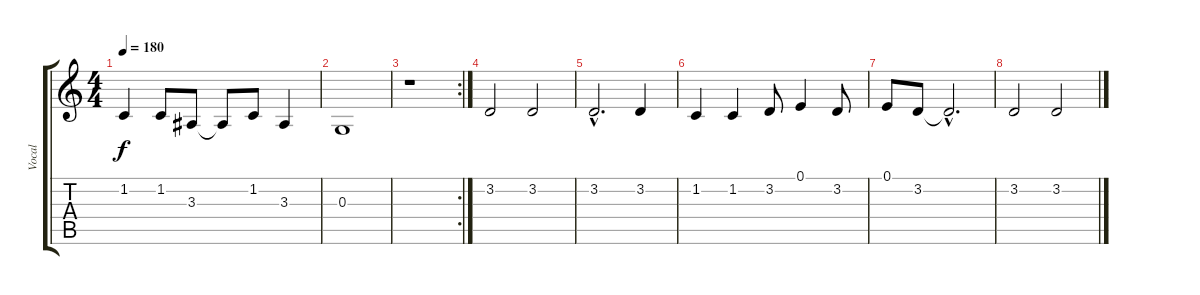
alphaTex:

\track ("Vocal " "Vocal ") {instrument lead2sawtooth}
\staff {score tabs}
\tuning (E4 B3 G3 D3 A2 E2) {hide}
\ts (4 4)
\tempo 180
\clef g2
\ks c
1.2{t}.4{dy f} 1.2.8 3.3.8 3.3{t}.8 1.2.8 3.3.4 |
0.3.1 |
\rc 2
r.1 |
3.2.2 3.2.2 |
3.2{hac}.2{d} 3.2.4 |
1.2.4 1.2.4 3.2.8 0.1.4 3.2.8 |
0.1.8 3.2.8 3.2{hac t}.2{d} |
3.2.2 3.2.2
